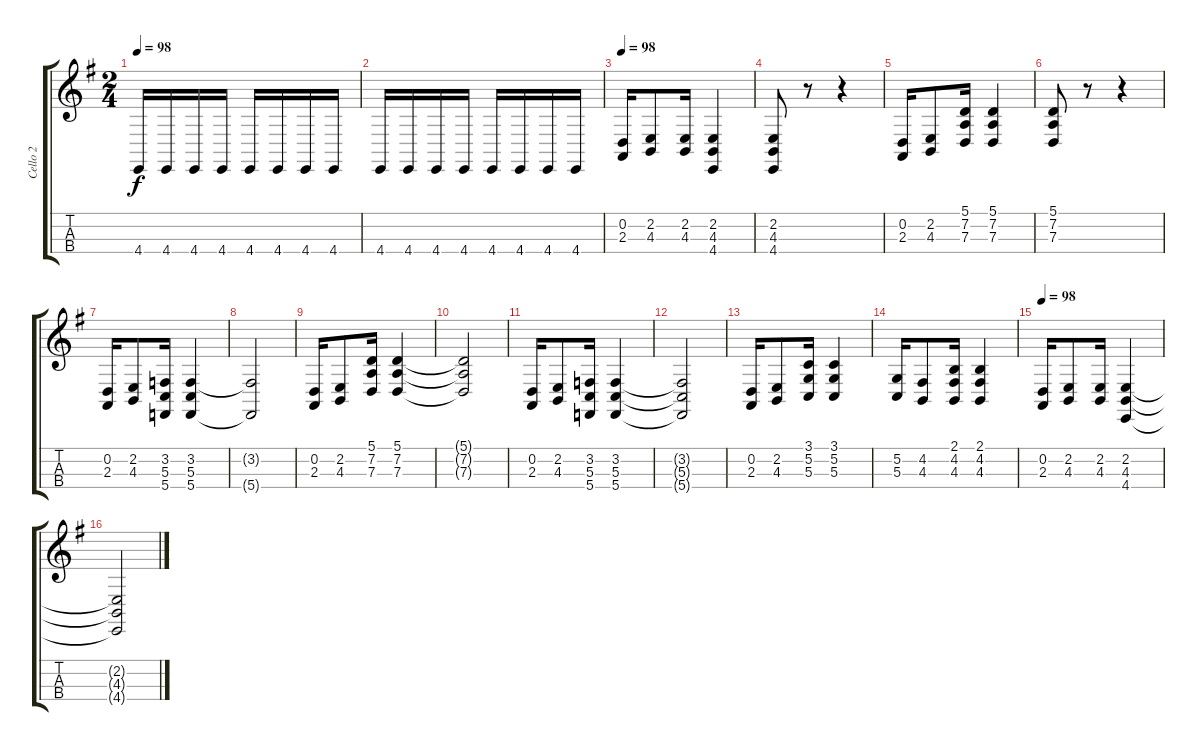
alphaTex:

\track ("Cello 2" "Cello 2") {instrument cello}
\staff {score tabs}
\tuning (A3 D3 G2 C2) {hide}
\ts (2 4)
\tempo 98
\clef g2
\ks g
4.4.16{dy f} 4.4.16 4.4.16 4.4.16 4.4.16 4.4.16 4.4.16 4.4.16 |
4.4.16 4.4.16 4.4.16 4.4.16 4.4.16 4.4.16 4.4.16 4.4.16 |
\tempo 98
(0.2 2.3).16 (2.2 4.3).8 (2.2 4.3).16 (2.2 4.3 4.4).4 |
(2.2 4.3 4.4).8 r.8 r.4 |
(0.2 2.3).16 (2.2 4.3).8 (5.1 7.2 7.3).16 (5.1 7.2 7.3).4 |
(5.1 7.2 7.3).8 r.8 r.4 |
(0.2 2.3).16 (2.2 4.3).8 (3.2 5.3 5.4).16 (3.2 5.3 5.4).4 |
(3.2{t} 5.4{t}).2 |
(0.2 2.3).16 (2.2 4.3).8 (5.1 7.2 7.3).16 (5.1 7.2 7.3).4 |
(5.1{t} 7.2{t} 7.3{t}).2 |
(0.2 2.3).16 (2.2 4.3).8 (3.2 5.3 5.4).16 (3.2 5.3 5.4).4 |
(3.2{t} 5.3{t} 5.4{t}).2 |
(0.2 2.3).16 (2.2 4.3).8 (3.1 5.2 5.3).16 (3.1 5.2 5.3).4 |
(5.2 5.3).16 (4.2 4.3).8 (2.1 4.2 4.3).16 (2.1 4.2 4.3).4 |
\tempo 98
(0.2 2.3).16 (2.2 4.3).8 (2.2 4.3).16 (2.2 4.3 4.4).4 |
(2.2{t} 4.3{t} 4.4{t}).2
